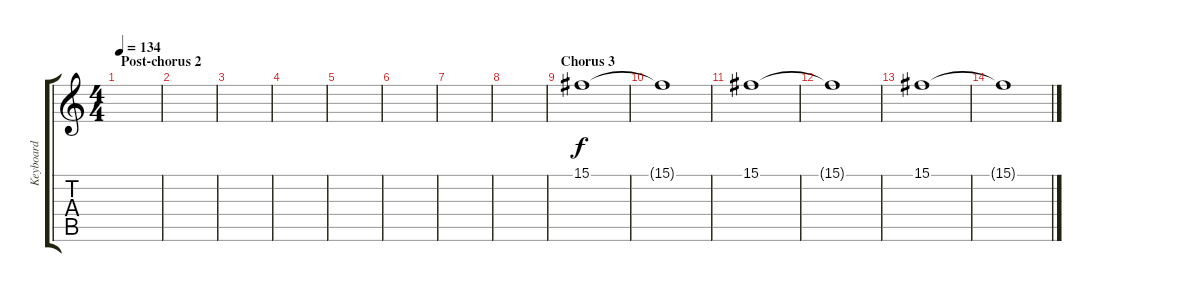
\track ("Keyboard" "Keyboard") {instrument drawbarorgan}
\staff {score tabs}
\tuning (Eb4 Bb3 Gb3 Db3 Ab2 Eb2) {hide}
\ts (4 4)
\section ("" "Post-chorus 2")
\tempo 134
\clef g2
\ks c
|
|
|
|
|
|
|
|
\section ("" "Chorus 3")
15.1.1 |
15.1{t}.1 |
15.1.1 |
15.1{t}.1 |
15.1.1 |
15.1{t}.1
